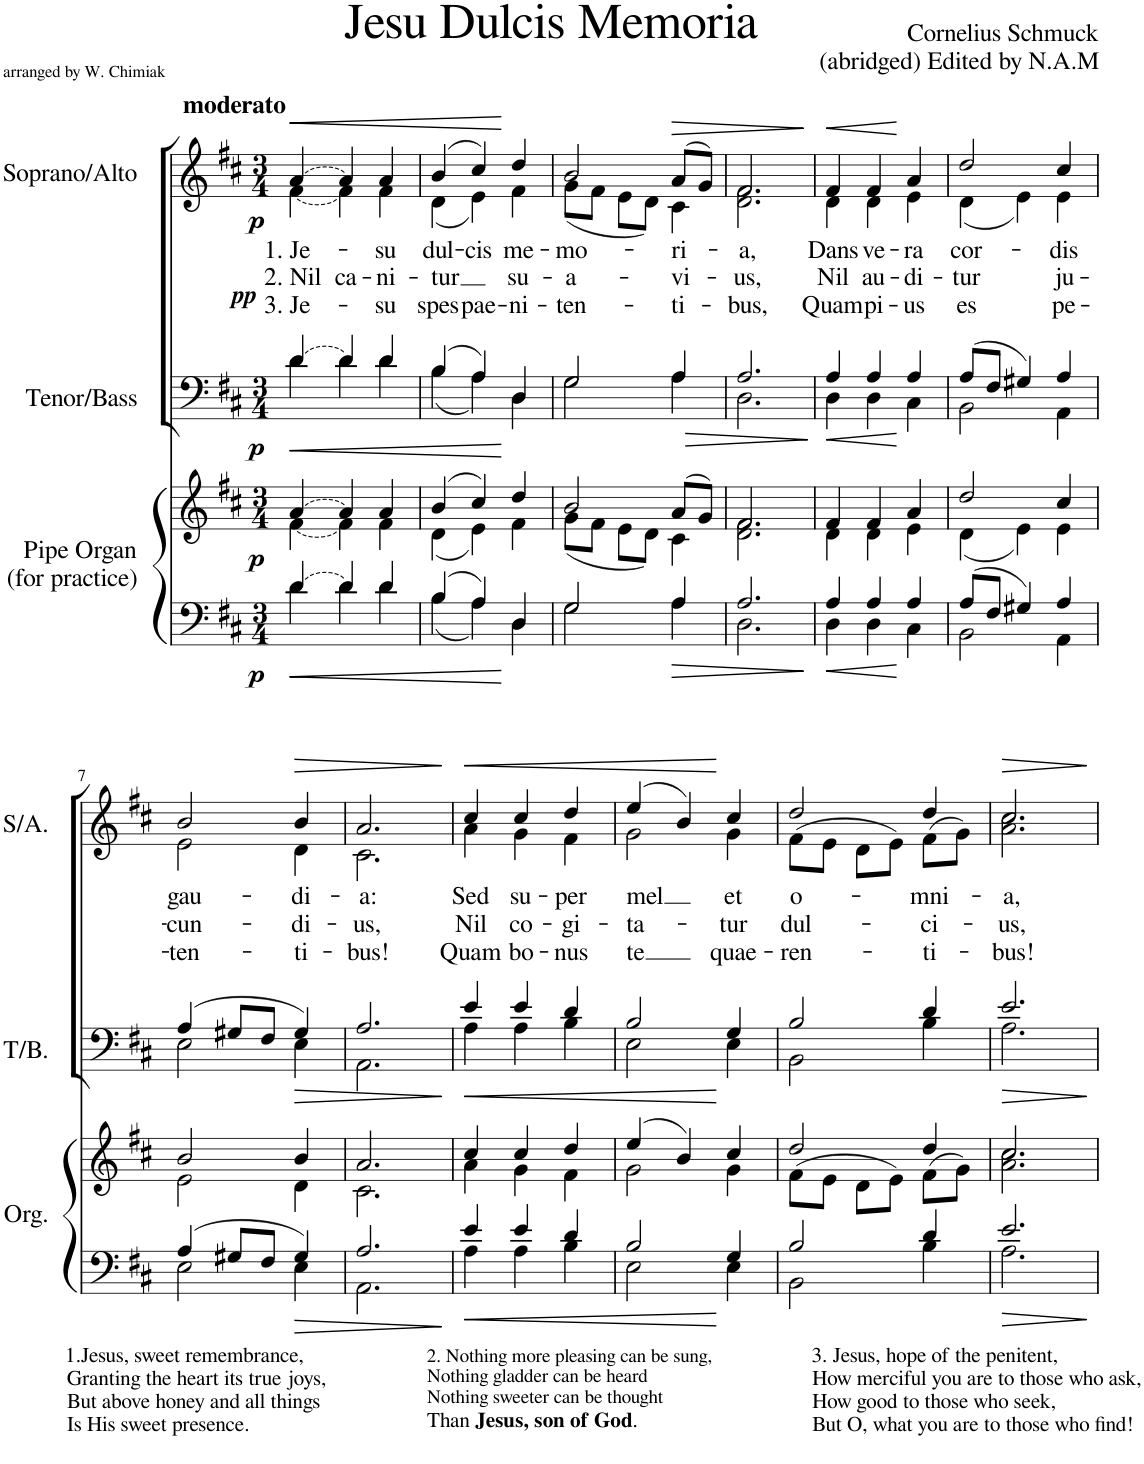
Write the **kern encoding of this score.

**kern	**kern	**dynam	**kern	**dynam	**kern	**text	**text	**text	**dynam
*part3	*part3	*part3	*part2	*part2	*part1	*part1	*part1	*part1	*part1
*staff4	*staff3	*staff3/4	*staff2	*staff2	*staff1	*staff1	*staff1	*staff1	*staff1
*I"Pipe Organ (for practice)	*	*	*I"Tenor/Bass	*	*I"Soprano/Alto	*	*	*	*
*I'Org.	*	*	*I'T/B.	*	*I'S/A.	*	*	*	*
*clefF4	*clefG2	*	*clefF4	*	*clefG2	*	*	*	*
*k[f#c#]	*k[f#c#]	*	*k[f#c#]	*	*k[f#c#]	*	*	*	*
*M3/4	*M3/4	*	*M3/4	*	*M3/4	*	*	*	*
=1	=1	=1	=1	=1	=1	=1	=1	=1	=1
*	*^	*	*	*	*^	*	*	*	*
!	!	!	!	!	!	!LO:TX:a:B:t=moderato	!	!	!	!	!
!	!	!	!	!LO:TX:a:Bi:t=pp	!	!	!	!	!	!	!
!LO:T:dash	!LO:T:dash	!LO:T:dash	!LO:DY:b=2	!LO:T:dash	!LO:HP:b	!LO:T:dash	!LO:T:dash	!LO:LY:b	!LO:LY:b	!LO:LY:b	!LO:HP:b
*^	*	*	*	*^	*	*	*	*	*	*	*
!	!	!	!	!LO:DY:n=1:b	!	!	!LO:DY:n=1:b	!	!	!	!	!	!LO:DY:n=1:b
[>4d/	4d\	[>4a/	[<4f#\	p p	[>4d/	4d\	< p	[>4a/	[<4f#\	1. Je-	2. Nil	3. Je-	< p
!	!	!	!	!	!	!	!	!	!	!	!LO:LY:b	!	!
4d/]	4d\	4a/]	4f#\]	.	4d/]	4d\	.	4a/]	4f#\]	.	ca-	.	.
!	!	!	!	!	!	!	!	!	!	!LO:LY:b	!LO:LY:b	!LO:LY:b	!
4d/	4d\	4a/	4f#\	.	4d/	4d\	.	4a/	4f#\	-su	-ni-	-su	.
=2	=2	=2	=2	=2	=2	=2	=2	=2	=2	=2	=2	=2	=2
!	!	!	!	!	!	!	!	!	!	!LO:LY:b	!LO:LY:b	!LO:LY:b	!
4B/	4B\	(>4b/	(<4d\	.	(>4B/	(<4B\	.	(>4b/	(<4d\	dul-	-tur	spes	.
!	!	!	!	!	!	!	!	!	!	!LO:LY:b	!	!LO:LY:b	!
4A/	4A\	4cc#/)	4e\)	.	4A/)	4A\)	.	4cc#/)	4e\)	-cis	.	pae-	.
!	!	!	!	!	!	!	!	!	!	!LO:LY:b	!LO:LY:b	!LO:LY:b	!
4D/	4D\	4dd/	4f#\	.	4D/	4D\	[	4dd/	4f#\	me-	su-	-ni-	[
=3	=3	=3	=3	=3	=3	=3	=3	=3	=3	=3	=3	=3	=3
!	!	!	!	!	!	!	!	!	!	!LO:LY:b	!LO:LY:b	!LO:LY:b	!
2G/	2G\	2b/	(<8g\L	.	2G/	2G\	.	2b/	(<8g\L	-mo-	-a-	-ten-	.
.	.	.	8f#\J	.	.	.	.	.	8f#\J	.	.	.	.
.	.	.	8e\L	.	.	.	.	.	8e\L	.	.	.	.
.	.	.	8d\J)	.	.	.	.	.	8d\J)	.	.	.	.
!	!	!	!	!	!	!	!	!	!	!LO:LY:b	!LO:LY:b	!LO:LY:b	!LO:HP:b
4A/	4A\	(>8a/L	4c#\	.	4A/	4A\	.	(>8a/L	4c#\	-ri-	-vi-	-ti-	>
.	.	8g/J)	.	.	.	.	.	8g/J)	.	.	.	.	.
=4	=4	=4	=4	=4	=4	=4	=4	=4	=4	=4	=4	=4	=4
!	!	!	!	!	!	!	!LO:HP:b	!	!	!LO:LY:b	!LO:LY:b	!LO:LY:b	!
2.A/	2.D\	2.f#/	2.d\ 2.f#\	.	2.A/	2.D\	>	2.f#/	2.d\ 2.f#\	-a,	-us,	-bus,	.
*v	*v	*	*	*	*v	*v	*	*v	*v	*	*	*	*
*	*v	*v	*	*	*	*	*	*	*	*
.	.	.	.	]	.	.	.	.	]
=5	=5	=5	=5	=5	=5	=5	=5	=5	=5
*^	*^	*	*	*	*	*	*	*	*
!	!	!	!	!	!	!LO:HP:b	!	!LO:LY:b	!LO:LY:b	!LO:LY:b	!LO:HP:b
*	*	*	*	*	*^	*	*^	*	*	*	*
4A/	4D\	4f#/	4d\	.	4A/	4D\	<	4f#/	4d\	Dans	Nil	Quam	<
!	!	!	!	!	!	!	!	!	!	!LO:LY:b	!LO:LY:b	!LO:LY:b	!
4A/	4D\	4f#/	4d\	.	4A/	4D\	.	4f#/	4d\	ve-	au-	pi-	.
!	!	!	!	!	!	!	!	!	!	!LO:LY:b	!LO:LY:b	!LO:LY:b	!
4A/	4C#\	4a/	4e\	.	4A/	4C#\	[	4a/	4e\	-ra	-di-	-us	[
=6	=6	=6	=6	=6	=6	=6	=6	=6	=6	=6	=6	=6	=6
!	!	!	!	!	!	!	!	!	!	!LO:LY:b	!LO:LY:b	!LO:LY:b	!
8A/L	2BB\	2dd/	(<4d\	.	(>8A/L	2BB\	.	2dd/	(<4d\	cor-	-tur	es	.
8F#/J	.	.	.	.	8F#/J	.	.	.	.	.	.	.	.
4G#X/	.	.	4e\)	.	4G#X/)	.	.	.	4e\)	.	.	.	.
!	!	!	!	!	!	!	!	!	!	!LO:LY:b	!LO:LY:b	!LO:LY:b	!
4A/	4AA\	4cc#/	4e\	.	4A/	4AA\	.	4cc#/	4e\	-dis	ju-	pe-	.
!!LO:LB:g=z	!!
=7	=7	=7	=7	=7	=7	=7	=7	=7	=7	=7	=7	=7	=7
!LO:TX:b:t=1.Jesus, sweet remembrance,	!	!	!	!	!	!	!	!	!	!	!	!	!
!LO:TX:b:t=Granting the heart its true joys,	!	!	!	!	!	!	!	!	!	!	!	!	!
!LO:TX:b:t=But above honey and all things	!	!	!	!	!	!	!	!	!	!	!	!	!
!LO:TX:b:t=Is His sweet presence.	!	!	!	!	!	!	!	!	!	!	!	!	!
!	!	!	!	!	!	!	!	!	!	!LO:LY:b	!LO:LY:b	!LO:LY:b	!
4A/	2E\	2b/	2e\	.	(>4A/	2E\	.	2b/	2e\	gau-	-cun-	-ten-	.
8G#X/L	.	.	.	.	8G#X/L	.	.	.	.	.	.	.	.
8F#/J	.	.	.	.	8F#/J	.	.	.	.	.	.	.	.
!	!	!	!	!	!	!	!LO:HP:b	!	!	!LO:LY:b	!LO:LY:b	!LO:LY:b	!LO:HP:b
4G#/	4E\	4b/	4d\	.	4G#/)	4E\	>	4b/	4d\	-di-	-di-	-ti-	>
=8	=8	=8	=8	=8	=8	=8	=8	=8	=8	=8	=8	=8	=8
!	!	!	!	!	!	!	!	!	!	!LO:LY:b	!LO:LY:b	!LO:LY:b	!
2.A/	2.AA\	2.a/	2.c#\	.	2.A/	2.AA\	.	2.a/	2.c#\	-a:	-us,	-bus!	.
*v	*v	*	*	*	*v	*v	*	*v	*v	*	*	*	*
*	*v	*v	*	*	*	*	*	*	*	*
.	.	.	.	]	.	.	.	.	]
=9	=9	=9	=9	=9	=9	=9	=9	=9	=9
*^	*^	*	*	*	*	*	*	*	*
!LO:TX:b:t=2. Nothing more pleasing can be sung,	!	!	!	!	!	!	!	!	!	!	!
!LO:TX:b:t=Nothing gladder can be heard	!	!	!	!	!	!	!	!	!	!	!
!LO:TX:b:t=Nothing sweeter can be thought	!	!	!	!	!	!	!	!	!	!	!
!LO:TX:b:t=Than	!	!	!	!	!	!	!	!	!	!	!
!LO:TX:b:B:t=Jesus, son of God	!	!	!	!	!	!	!	!	!	!	!
!LO:TX:b:t=.	!	!	!	!	!	!	!	!	!	!	!
!	!	!	!	!	!	!LO:HP:b	!	!LO:LY:b	!LO:LY:b	!LO:LY:b	!LO:HP:b
*	*	*	*	*	*^	*	*^	*	*	*	*
4e/	4A\	4cc#/	4a\	.	4e/	4A\	<	4cc#/	4a\	Sed	Nil	Quam	<
!	!	!	!	!	!	!	!	!	!	!LO:LY:b	!LO:LY:b	!LO:LY:b	!
4e/	4A\	4cc#/	4g\	.	4e/	4A\	.	4cc#/	4g\	su-	co-	bo-	.
!	!	!	!	!	!	!	!	!	!	!LO:LY:b	!LO:LY:b	!LO:LY:b	!
4d/	4B\	4dd/	4f#\	.	4d/	4B\	.	4dd/	4f#\	-per	-gi-	-nus	.
=10	=10	=10	=10	=10	=10	=10	=10	=10	=10	=10	=10	=10	=10
!	!	!	!	!	!	!	!	!	!	!LO:LY:b	!LO:LY:b	!LO:LY:b	!
2B/	2E\	(>4ee/	2g\	.	2B/	2E\	.	(>4ee/	2g\	mel	-ta-	te	.
.	.	4b/)	.	.	.	.	.	4b/)	.	.	.	.	.
!	!	!	!	!	!	!	!	!	!	!LO:LY:b	!LO:LY:b	!LO:LY:b	!
4G/	4E\	4cc#/	4g\	.	4G/	4E\	[	4cc#/	4g\	et	-tur	quae-	[
=11	=11	=11	=11	=11	=11	=11	=11	=11	=11	=11	=11	=11	=11
!	!	!	!	!	!	!	!	!	!	!LO:LY:b	!LO:LY:b	!LO:LY:b	!
2B/	2BB\	2dd/	(>8f#\L	.	2B/	2BB\	.	2dd/	(>8f#\L	o-	dul-	-ren-	.
.	.	.	8e\J	.	.	.	.	.	8e\J	.	.	.	.
.	.	.	8d\L	.	.	.	.	.	8d\L	.	.	.	.
.	.	.	8e\J)	.	.	.	.	.	8e\J)	.	.	.	.
!LO:TX:b:t=3. Jesus, hope of the penitent,	!	!	!	!	!	!	!	!	!	!	!	!	!
!LO:TX:b:t=How merciful you are to those who ask,	!	!	!	!	!	!	!	!	!	!	!	!	!
!LO:TX:b:t=How good to those who seek,	!	!	!	!	!	!	!	!	!	!	!	!	!
!LO:TX:b:t=But O, what you are to those who find!	!	!	!	!	!	!	!	!	!	!	!	!	!
!	!	!	!	!	!	!	!	!	!	!LO:LY:b	!LO:LY:b	!LO:LY:b	!
4d/	4B\	4dd/	(>8f#\L	.	4d/	4B\	.	4dd/	(>8f#\L	-mni-	-ci-	-ti-	.
.	.	.	8g\J)	.	.	.	.	.	8g\J)	.	.	.	.
=12	=12	=12	=12	=12	=12	=12	=12	=12	=12	=12	=12	=12	=12
!	!	!	!	!	!	!	!LO:HP:b	!	!	!LO:LY:b	!LO:LY:b	!LO:LY:b	!LO:HP:b
2.e/	2.A\	2.cc#/	2.a\ 2.cc#\	.	2.e/	2.A\	>	2.cc#/	2.a\ 2.cc#\	-a,	-us,	-bus!	>
*v	*v	*	*	*	*v	*v	*	*v	*v	*	*	*	*
*	*v	*v	*	*	*	*	*	*	*	*
.	.	.	.	]	.	.	.	.	]
=	=	=	=	=	=	=	=	=	=
*-	*-	*-	*-	*-	*-	*-	*-	*-	*-
